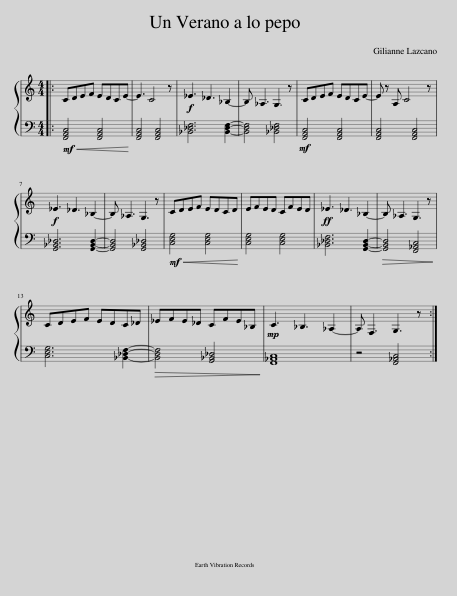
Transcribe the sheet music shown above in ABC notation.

X:1
%%score { 1 | 2 }
L:1/8
M:4/4
I:linebreak $
K:C
V:1 treble
V:2 bass
V:1
|: CDEF EDCE- | E3 C4 z |!f! _E3 _D3 _B,2- | B, _A,3 G,3 z | CDEF EDCE- | %5
 E z A, C4 z |$!f! _E3 _D3 _B,2- | B, _A,3 G,3 z | CDEF EDCD | EFED CFED | %10
!ff! _E3 _D3 _B,2- | B, _A,3 G,3 z |$ CDEF EDC_D | _EFE_D CFE_B, |!mp! C3 _B,3 _A,2- | %15
 A, F,3 G,3 z :| %16
V:2
|:!mf!!<(! [F,,A,,C,]4 [F,,A,,C,]4!<)! | [F,,A,,C,]4 [F,,A,,C,]4 | [_B,,_D,F,]6 [B,,D,F,]2- | [B,,D,F,]4 [_B,,_D,F,]4 |!mf! [F,,A,,C,]4 [F,,A,,C,]4 | %5
 [F,,A,,C,]4 [F,,A,,C,]4 |$ [G,,_B,,_D,]6 [G,,B,,D,]2- | [G,,B,,D,]4 [G,,_B,,_D,]4 |!mf!!<(! [C,E,G,]4 [C,E,G,]4!<)! | [C,E,G,]4 [C,E,G,]4 | %10
 [_B,,_D,F,]6 [G,,B,,D,]2- |!>(! [G,,B,,D,]4 [F,,_A,,C,]4!>)! |$ [C,E,G,]6 [_B,,_D,F,]2- |!>(! [B,,D,F,]4 [G,,_B,,_D,]4!>)! | [F,,_A,,C,]8 | %15
 z4 [F,,_A,,C,]4 :| %16
